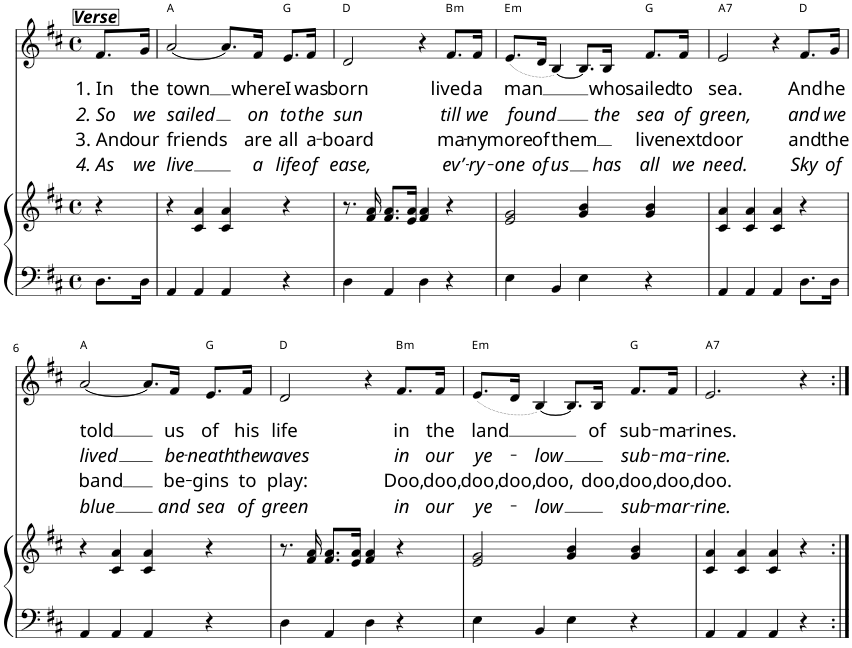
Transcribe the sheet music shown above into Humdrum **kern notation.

**kern	**kern	**kern	**text	**text	**text	**text	**harte
*part2	*part2	*part1	*part1	*part1	*part1	*part1	*part1
*staff3	*staff2	*staff1	*staff1	*staff1	*staff1	*staff1	*
*I"Piano	*	*I"Piano	*	*	*	*	*
*I'Pno	*	*I'Pno	*	*	*	*	*
*clefF4	*clefG2	*clefG2	*	*	*	*	*
*k[f#c#]	*k[f#c#]	*k[f#c#]	*	*	*	*	*
*D:	*D:	*D:	*	*	*	*	*
*M4/4	*M4/4	*M4/4	*	*	*	*	*
*met(c)	*met(c)	*met(c)	*	*	*	*	*
=1	=1	=1	=1	=1	=1	=1	=1
!	!	!LO:TX:a:Bi:t=Verse	!	!	!	!	!
!	!	!	!LO:LY:b	!LO:LY:b	!LO:LY:b	!LO:LY:b	!
8.D\L	4r	8.f#/L	1. In	2. So	3. And	4. As	.
!	!	!	!LO:LY:b	!LO:LY:b	!LO:LY:b	!LO:LY:b	!
16D\Jk	.	16g/Jk	the	we	our	we	.
=2	=2	=2	=2	=2	=2	=2	=2
!	!	!	!LO:LY:b	!LO:LY:b	!LO:LY:b	!LO:LY:b	!
4AA/	4r	[2a/	town	sailed	friends	live	A:maj
4AA/	4c#/ 4a/	.	.	.	.	.	.
4AA/	4c#/ 4a/	8.a/L]	.	.	.	.	.
!	!	!	!LO:LY:b	!LO:LY:b	!LO:LY:b	!LO:LY:b	!
.	.	16f#/Jk	where	on	are	a	.
!	!	!	!LO:LY:b	!LO:LY:b	!LO:LY:b	!LO:LY:b	!
4r	4r	8.e/L	I	to	all	life	G:maj
!	!	!	!LO:LY:b	!LO:LY:b	!LO:LY:b	!LO:LY:b	!
.	.	16f#/Jk	was	the	a-	of	.
=3	=3	=3	=3	=3	=3	=3	=3
!	!	!	!LO:LY:b	!LO:LY:b	!LO:LY:b	!LO:LY:b	!
4D\	8.r	2d/	born	sun	-board	ease,	D:maj
.	16f#/ 16a/	.	.	.	.	.	.
4AA/	8.f#/ 8.a/L	.	.	.	.	.	.
.	16e/ 16a/Jk	.	.	.	.	.	.
4D\	4f#/ 4a/	4r	.	.	.	.	.
!	!	!	!LO:LY:b	!LO:LY:b	!LO:LY:b	!LO:LY:b	!LO:H:kt=m
4r	4r	8.f#/L	lived	till	ma-	ev’-	B:min
!	!	!	!LO:LY:b	!LO:LY:b	!LO:LY:b	!LO:LY:b	!
.	.	16f#/Jk	a	we	-ny	-ry-	.
=4	=4	=4	=4	=4	=4	=4	=4
!	!	!	!LO:LY:b	!LO:LY:b	!LO:LY:b	!LO:LY:b	!LO:H:kt=m
4E\	2e/ 2g/	(8.e/L	man	found	more	-one	E:min
!	!	!	!	!	!LO:LY:b	!LO:LY:b	!
.	.	16d/Jk	.	.	of	of	.
!	!	!	!	!	!LO:LY:b	!LO:LY:b	!
4BB/	.	[4B/)	.	.	them	us	.
4E\	4g/ 4b/	8.B/L]	.	.	.	.	.
!	!	!	!LO:LY:b	!LO:LY:b	!	!LO:LY:b	!
.	.	16B/Jk	who	the	.	has	.
!	!	!	!LO:LY:b	!LO:LY:b	!LO:LY:b	!LO:LY:b	!
4r	4g/ 4b/	8.f#/L	sailed	sea	live	all	G:maj
!	!	!	!LO:LY:b	!LO:LY:b	!LO:LY:b	!LO:LY:b	!
.	.	16f#/Jk	to	of	next	we	.
=5	=5	=5	=5	=5	=5	=5	=5
!	!	!	!LO:LY:b	!LO:LY:b	!LO:LY:b	!LO:LY:b	!LO:H:kt=7
4AA/	4c#/ 4a/	2e/	sea.	green,	door	need.	A:7
4AA/	4c#/ 4a/	.	.	.	.	.	.
4AA/	4c#/ 4a/	4r	.	.	.	.	.
!	!	!	!LO:LY:b	!LO:LY:b	!LO:LY:b	!LO:LY:b	!
8.D\L	4r	8.f#/L	And	and	and	Sky	D:maj
!	!	!	!LO:LY:b	!LO:LY:b	!LO:LY:b	!LO:LY:b	!
16D\Jk	.	16g/Jk	he	we	the	of	.
!!LO:LB:g=z
=6	=6	=6	=6	=6	=6	=6	=6
!	!	!	!LO:LY:b	!LO:LY:b	!LO:LY:b	!LO:LY:b	!
4AA/	4r	[2a/	told	lived	band	blue	A:maj
4AA/	4c#/ 4a/	.	.	.	.	.	.
4AA/	4c#/ 4a/	8.a/L]	.	.	.	.	.
!	!	!	!LO:LY:b	!LO:LY:b	!LO:LY:b	!LO:LY:b	!
.	.	16f#/Jk	us	be-	be-	and	.
!	!	!	!LO:LY:b	!LO:LY:b	!LO:LY:b	!LO:LY:b	!
4r	4r	8.e/L	of	-neath	-gins	sea	G:maj
!	!	!	!LO:LY:b	!LO:LY:b	!LO:LY:b	!LO:LY:b	!
.	.	16f#/Jk	his	the	to	of	.
=7	=7	=7	=7	=7	=7	=7	=7
!	!	!	!LO:LY:b	!LO:LY:b	!LO:LY:b	!LO:LY:b	!
4D\	8.r	2d/	life	waves	play:	green	D:maj
.	16f#/ 16a/	.	.	.	.	.	.
4AA/	8.f#/ 8.a/L	.	.	.	.	.	.
.	16e/ 16a/Jk	.	.	.	.	.	.
4D\	4f#/ 4a/	4r	.	.	.	.	.
!	!	!	!LO:LY:b	!LO:LY:b	!LO:LY:b	!LO:LY:b	!LO:H:kt=m
4r	4r	8.f#/L	in	in	Doo,	in	B:min
!	!	!	!LO:LY:b	!LO:LY:b	!LO:LY:b	!LO:LY:b	!
.	.	16f#/Jk	the	our	doo,	our	.
=8	=8	=8	=8	=8	=8	=8	=8
!	!	!	!LO:LY:b	!LO:LY:b	!LO:LY:b	!LO:LY:b	!LO:H:kt=m
4E\	2e/ 2g/	(8.e/L	land	ye-	doo,	ye-	E:min
!	!	!	!	!	!LO:LY:b	!	!
.	.	16d/Jk	.	.	doo,	.	.
!	!	!	!	!LO:LY:b	!LO:LY:b	!LO:LY:b	!
4BB/	.	[4B/)	.	-low	doo,	-low	.
4E\	4g/ 4b/	8.B/L]	.	.	.	.	.
!	!	!	!LO:LY:b	!	!LO:LY:b	!	!
.	.	16B/Jk	of	.	doo,	.	.
!	!	!	!LO:LY:b	!LO:LY:b	!LO:LY:b	!LO:LY:b	!
4r	4g/ 4b/	8.f#/L	sub-	sub-	doo,	sub-	G:maj
!	!	!	!LO:LY:b	!LO:LY:b	!LO:LY:b	!LO:LY:b	!
.	.	16f#/Jk	-ma-	-ma-	doo,	-mar-	.
=9	=9	=9	=9	=9	=9	=9	=9
!	!	!	!LO:LY:b	!LO:LY:b	!LO:LY:b	!LO:LY:b	!LO:H:kt=7
4AA/	4c#/ 4a/	2.e/	-rines.	-rine.	doo.	-rine.	A:7
4AA/	4c#/ 4a/	.	.	.	.	.	.
4AA/	4c#/ 4a/	.	.	.	.	.	.
4r	4r	4r	.	.	.	.	.
=:|!	=:|!	=:|!	=:|!	=:|!	=:|!	=:|!	=:|!
*-	*-	*-	*-	*-	*-	*-	*-
